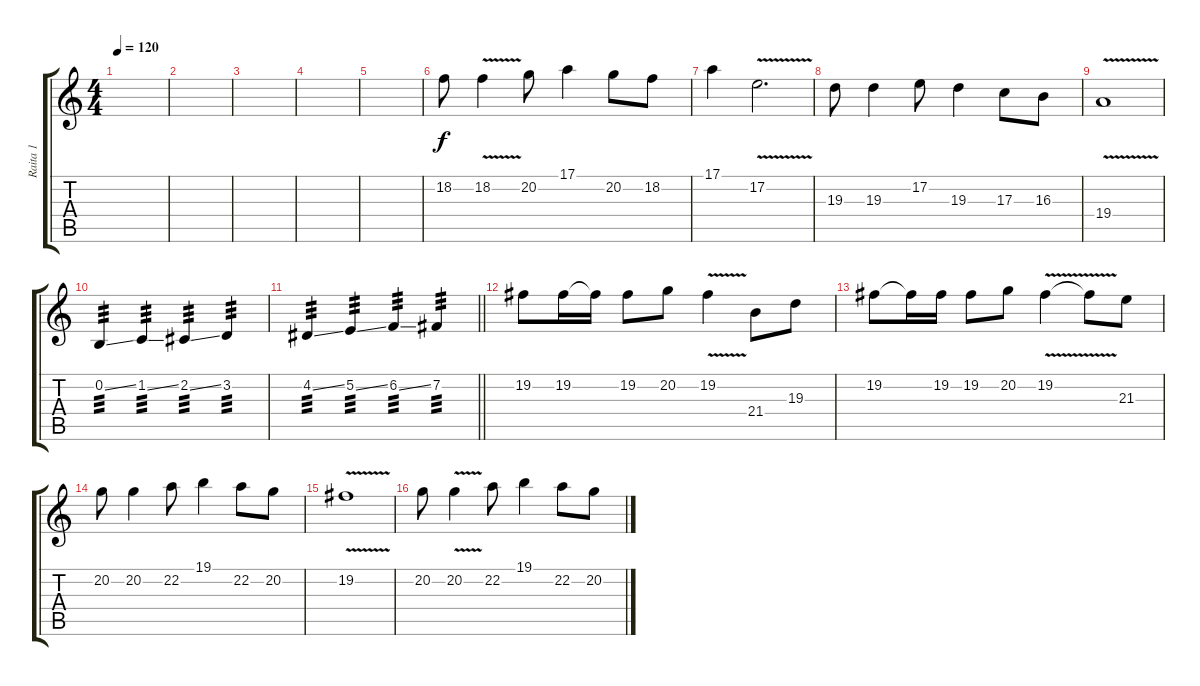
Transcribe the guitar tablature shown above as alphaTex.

\track ("Raita 1" "Raita 1") {instrument violin}
\staff {score tabs}
\tuning (E4 B3 G3 D3 A2 E2) {hide}
\ts (4 4)
\tempo 120
\clef g2
\ks c
|
|
|
|
|
18.2.8 18.2{v}.4 20.2.8 17.1.4 20.2.8 18.2.8 |
17.1.4 17.2{v}.2{d} |
19.3.8 19.3.4 17.2.8 19.3.4 17.3.8 16.3.8 |
19.4{v}.1 |
0.2{ss}.4{tp 3} 1.2{ss}.4{tp 3} 2.2{ss}.4{tp 3} 3.2.4{tp 3} |
\barLineRight lightlight
4.2{ss}.4{tp 3} 5.2{ss}.4{tp 3} 6.2{ss}.4{tp 3} 7.2.4{tp 3} |
19.2.8 19.2.16 19.2{t}.16 19.2.8 20.2.8 19.2{v}.4 21.4.8 19.3.8 |
19.2.8 19.2{t}.16 19.2.16 19.2.8 20.2.8 19.2{v}.4 19.2{t}.8 21.3.8 |
20.2.8 20.2.4 22.2.8 19.1.4 22.2.8 20.2.8 |
19.2{v}.1 |
20.2.8 20.2{v}.4 22.2.8 19.1.4 22.2.8 20.2.8
